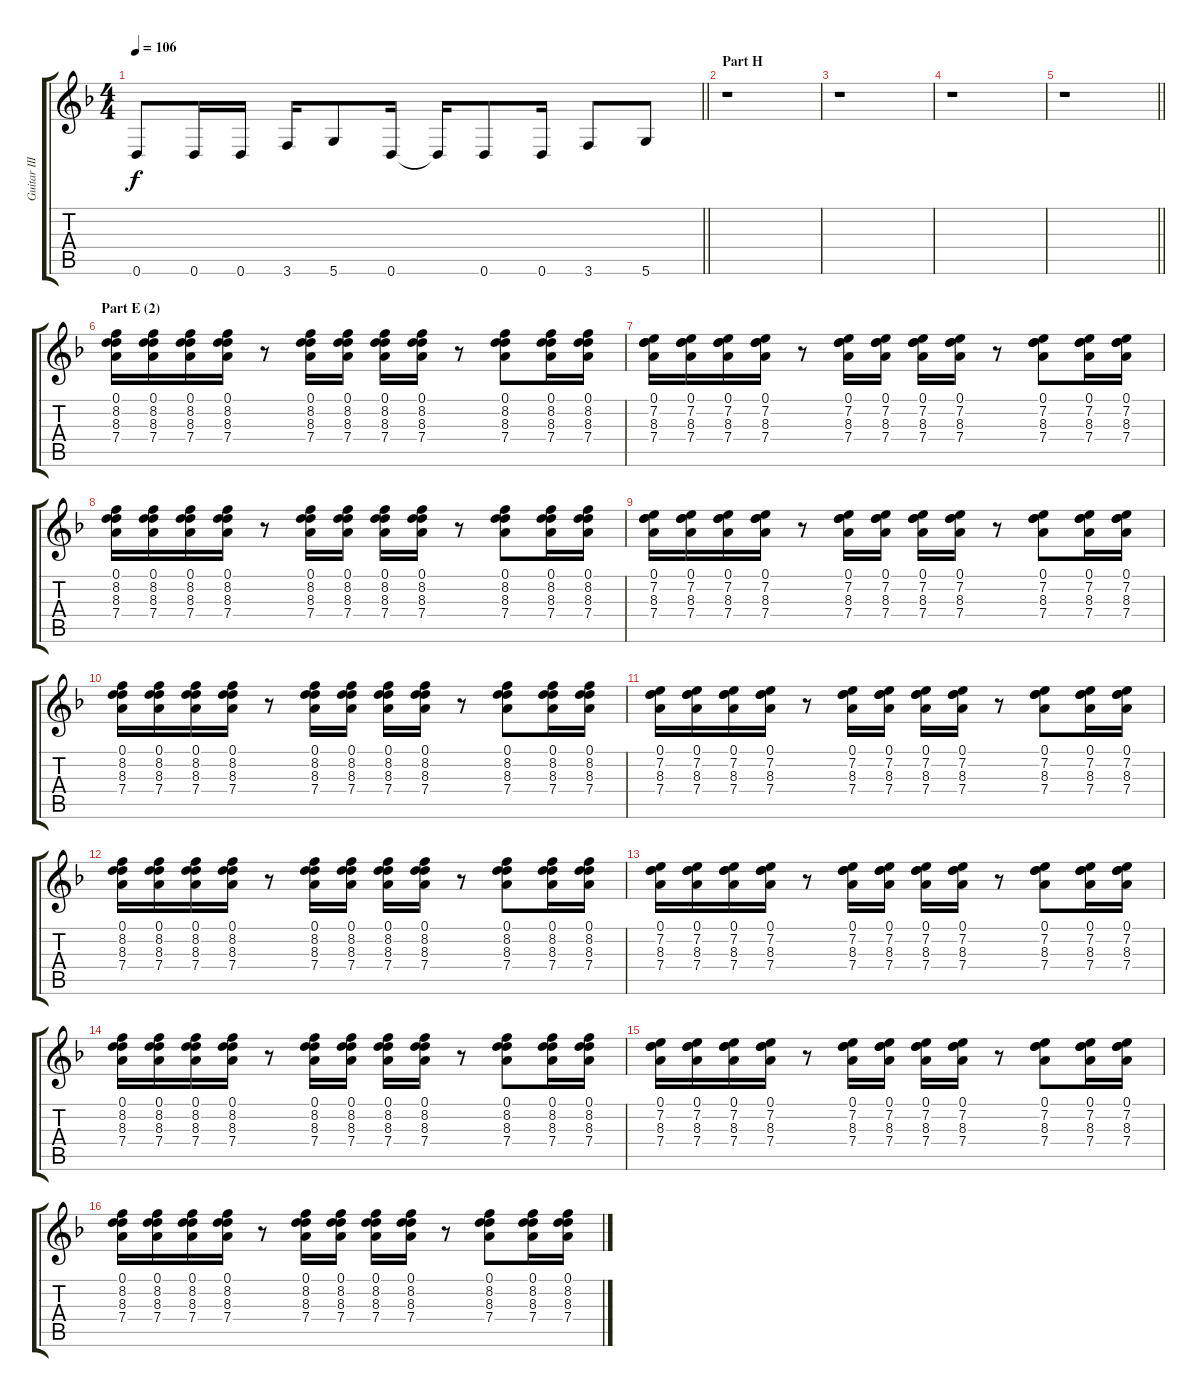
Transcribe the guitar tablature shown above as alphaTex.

\track ("Guitar III (Inoran)" "Guitar III") {instrument distortionguitar}
\staff {score tabs}
\tuning (D4 A3 Gb3 D3 A2 D2) {hide}
\ts (4 4)
\tempo 106
\clef g2
\barLineRight lightlight
\ks f
0.6.8{dy f} 0.6.16 0.6.16 3.6.16 5.6.8 0.6.16 0.6{t}.16 0.6.8 0.6.16 3.6.8 5.6.8 |
\section ("" "Part H")
r.1 |
r.1 |
r.1 |
\barLineRight lightlight
r.1 |
\section ("" "Part E (2)")
(0.1 8.2 8.3 7.4).16 (0.1 8.2 8.3 7.4).16 (0.1 8.2 8.3 7.4).16 (0.1 8.2 8.3 7.4).16 r.8 (0.1 8.2 8.3 7.4).16 (0.1 8.2 8.3 7.4).16 (0.1 8.2 8.3 7.4).16 (0.1 8.2 8.3 7.4).16 r.8 (0.1 8.2 8.3 7.4).8 (0.1 8.2 8.3 7.4).16 (0.1 8.2 8.3 7.4).16 |
(0.1 7.2 8.3 7.4).16 (0.1 7.2 8.3 7.4).16 (0.1 7.2 8.3 7.4).16 (0.1 7.2 8.3 7.4).16 r.8 (0.1 7.2 8.3 7.4).16 (0.1 7.2 8.3 7.4).16 (0.1 7.2 8.3 7.4).16 (0.1 7.2 8.3 7.4).16 r.8 (0.1 7.2 8.3 7.4).8 (0.1 7.2 8.3 7.4).16 (0.1 7.2 8.3 7.4).16 |
(0.1 8.2 8.3 7.4).16 (0.1 8.2 8.3 7.4).16 (0.1 8.2 8.3 7.4).16 (0.1 8.2 8.3 7.4).16 r.8 (0.1 8.2 8.3 7.4).16 (0.1 8.2 8.3 7.4).16 (0.1 8.2 8.3 7.4).16 (0.1 8.2 8.3 7.4).16 r.8 (0.1 8.2 8.3 7.4).8 (0.1 8.2 8.3 7.4).16 (0.1 8.2 8.3 7.4).16 |
(0.1 7.2 8.3 7.4).16 (0.1 7.2 8.3 7.4).16 (0.1 7.2 8.3 7.4).16 (0.1 7.2 8.3 7.4).16 r.8 (0.1 7.2 8.3 7.4).16 (0.1 7.2 8.3 7.4).16 (0.1 7.2 8.3 7.4).16 (0.1 7.2 8.3 7.4).16 r.8 (0.1 7.2 8.3 7.4).8 (0.1 7.2 8.3 7.4).16 (0.1 7.2 8.3 7.4).16 |
(0.1 8.2 8.3 7.4).16 (0.1 8.2 8.3 7.4).16 (0.1 8.2 8.3 7.4).16 (0.1 8.2 8.3 7.4).16 r.8 (0.1 8.2 8.3 7.4).16 (0.1 8.2 8.3 7.4).16 (0.1 8.2 8.3 7.4).16 (0.1 8.2 8.3 7.4).16 r.8 (0.1 8.2 8.3 7.4).8 (0.1 8.2 8.3 7.4).16 (0.1 8.2 8.3 7.4).16 |
(0.1 7.2 8.3 7.4).16 (0.1 7.2 8.3 7.4).16 (0.1 7.2 8.3 7.4).16 (0.1 7.2 8.3 7.4).16 r.8 (0.1 7.2 8.3 7.4).16 (0.1 7.2 8.3 7.4).16 (0.1 7.2 8.3 7.4).16 (0.1 7.2 8.3 7.4).16 r.8 (0.1 7.2 8.3 7.4).8 (0.1 7.2 8.3 7.4).16 (0.1 7.2 8.3 7.4).16 |
(0.1 8.2 8.3 7.4).16 (0.1 8.2 8.3 7.4).16 (0.1 8.2 8.3 7.4).16 (0.1 8.2 8.3 7.4).16 r.8 (0.1 8.2 8.3 7.4).16 (0.1 8.2 8.3 7.4).16 (0.1 8.2 8.3 7.4).16 (0.1 8.2 8.3 7.4).16 r.8 (0.1 8.2 8.3 7.4).8 (0.1 8.2 8.3 7.4).16 (0.1 8.2 8.3 7.4).16 |
(0.1 7.2 8.3 7.4).16 (0.1 7.2 8.3 7.4).16 (0.1 7.2 8.3 7.4).16 (0.1 7.2 8.3 7.4).16 r.8 (0.1 7.2 8.3 7.4).16 (0.1 7.2 8.3 7.4).16 (0.1 7.2 8.3 7.4).16 (0.1 7.2 8.3 7.4).16 r.8 (0.1 7.2 8.3 7.4).8 (0.1 7.2 8.3 7.4).16 (0.1 7.2 8.3 7.4).16 |
(0.1 8.2 8.3 7.4).16 (0.1 8.2 8.3 7.4).16 (0.1 8.2 8.3 7.4).16 (0.1 8.2 8.3 7.4).16 r.8 (0.1 8.2 8.3 7.4).16 (0.1 8.2 8.3 7.4).16 (0.1 8.2 8.3 7.4).16 (0.1 8.2 8.3 7.4).16 r.8 (0.1 8.2 8.3 7.4).8 (0.1 8.2 8.3 7.4).16 (0.1 8.2 8.3 7.4).16 |
(0.1 7.2 8.3 7.4).16 (0.1 7.2 8.3 7.4).16 (0.1 7.2 8.3 7.4).16 (0.1 7.2 8.3 7.4).16 r.8 (0.1 7.2 8.3 7.4).16 (0.1 7.2 8.3 7.4).16 (0.1 7.2 8.3 7.4).16 (0.1 7.2 8.3 7.4).16 r.8 (0.1 7.2 8.3 7.4).8 (0.1 7.2 8.3 7.4).16 (0.1 7.2 8.3 7.4).16 |
(0.1 8.2 8.3 7.4).16 (0.1 8.2 8.3 7.4).16 (0.1 8.2 8.3 7.4).16 (0.1 8.2 8.3 7.4).16 r.8 (0.1 8.2 8.3 7.4).16 (0.1 8.2 8.3 7.4).16 (0.1 8.2 8.3 7.4).16 (0.1 8.2 8.3 7.4).16 r.8 (0.1 8.2 8.3 7.4).8 (0.1 8.2 8.3 7.4).16 (0.1 8.2 8.3 7.4).16
